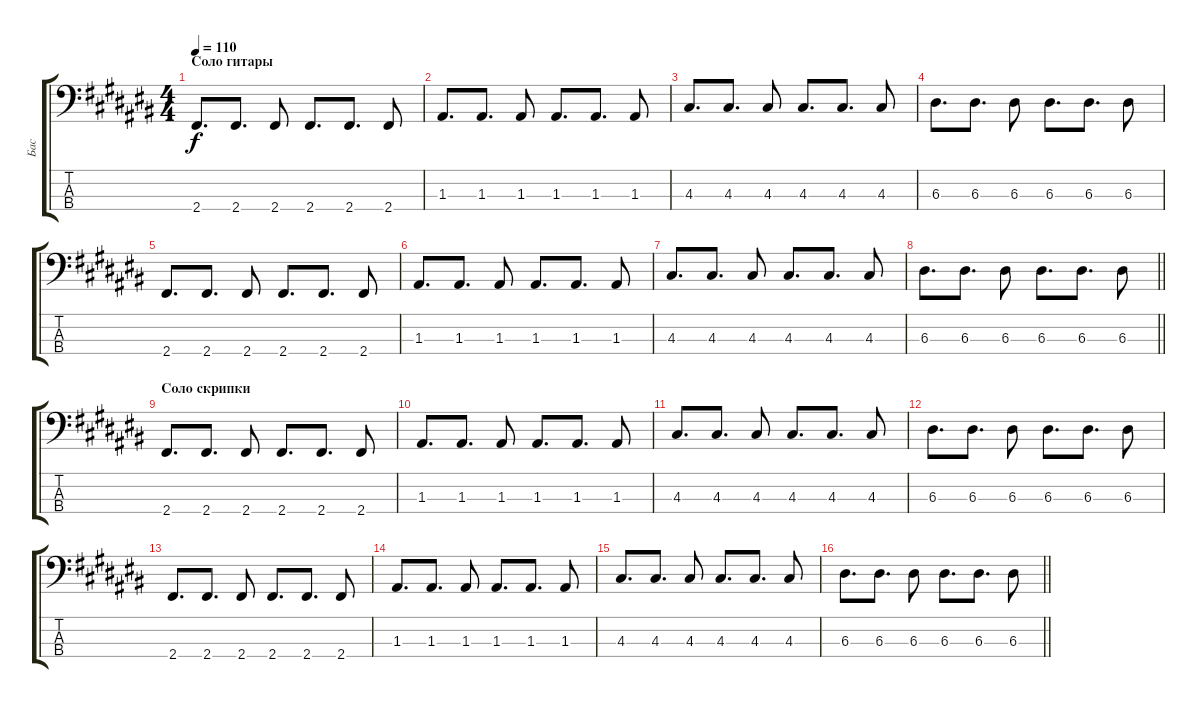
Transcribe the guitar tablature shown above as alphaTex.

\track ("Бас" "Бас") {instrument electricbassfinger}
\staff {score tabs}
\tuning (G2 D2 A1 E1) {hide}
\ts (4 4)
\section ("" "Соло гитары")
\tempo 110
\clef f4
\ks a#minor
2.4.8{d dy f} 2.4.8{d} 2.4.8 2.4.8{d} 2.4.8{d} 2.4.8 |
1.3.8{d} 1.3.8{d} 1.3.8 1.3.8{d} 1.3.8{d} 1.3.8 |
4.3.8{d} 4.3.8{d} 4.3.8 4.3.8{d} 4.3.8{d} 4.3.8 |
6.3.8{d} 6.3.8{d} 6.3.8 6.3.8{d} 6.3.8{d} 6.3.8 |
2.4.8{d} 2.4.8{d} 2.4.8 2.4.8{d} 2.4.8{d} 2.4.8 |
1.3.8{d} 1.3.8{d} 1.3.8 1.3.8{d} 1.3.8{d} 1.3.8 |
4.3.8{d} 4.3.8{d} 4.3.8 4.3.8{d} 4.3.8{d} 4.3.8 |
\barLineRight lightlight
6.3.8{d} 6.3.8{d} 6.3.8 6.3.8{d} 6.3.8{d} 6.3.8 |
\section ("" "Соло скрипки")
2.4.8{d} 2.4.8{d} 2.4.8 2.4.8{d} 2.4.8{d} 2.4.8 |
1.3.8{d} 1.3.8{d} 1.3.8 1.3.8{d} 1.3.8{d} 1.3.8 |
4.3.8{d} 4.3.8{d} 4.3.8 4.3.8{d} 4.3.8{d} 4.3.8 |
6.3.8{d} 6.3.8{d} 6.3.8 6.3.8{d} 6.3.8{d} 6.3.8 |
2.4.8{d} 2.4.8{d} 2.4.8 2.4.8{d} 2.4.8{d} 2.4.8 |
1.3.8{d} 1.3.8{d} 1.3.8 1.3.8{d} 1.3.8{d} 1.3.8 |
4.3.8{d} 4.3.8{d} 4.3.8 4.3.8{d} 4.3.8{d} 4.3.8 |
\barLineRight lightlight
6.3.8{d} 6.3.8{d} 6.3.8 6.3.8{d} 6.3.8{d} 6.3.8
